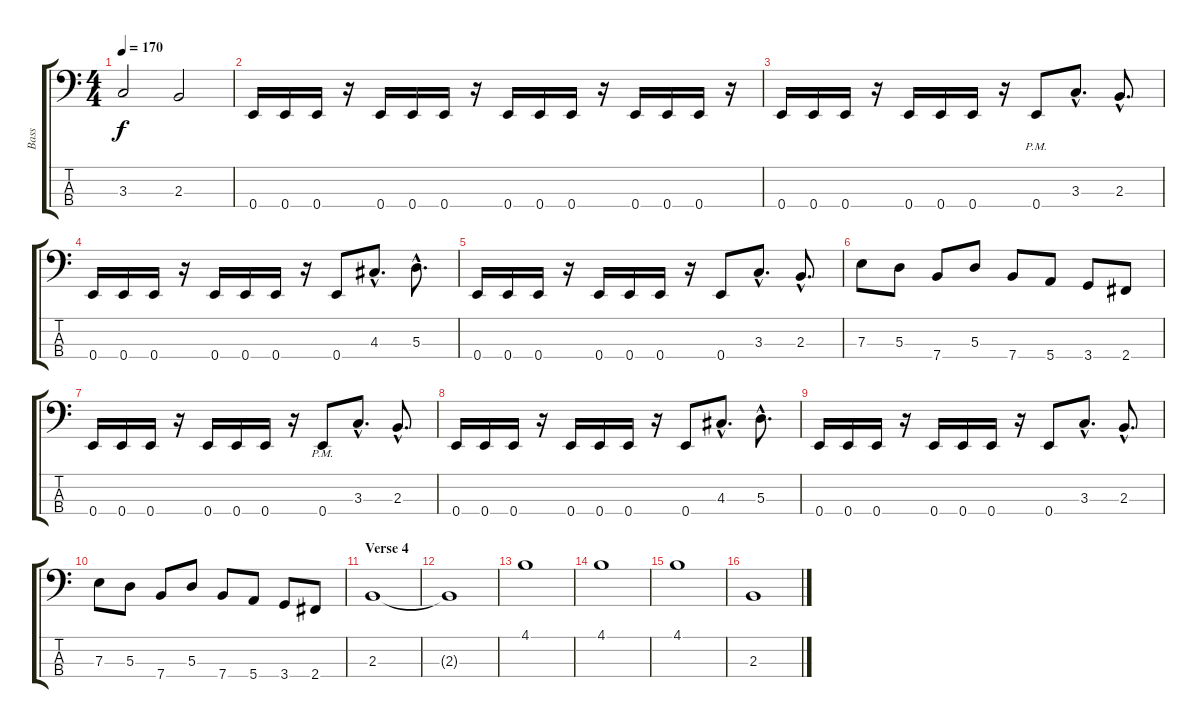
\track ("Bass" "Bass") {instrument electricbasspick}
\staff {score tabs}
\tuning (G2 D2 A1 E1) {hide}
\ts (4 4)
\tempo 170
\clef f4
\ks c
3.3.2{dy f volume 16 instrument electricbasspick} 2.3.2 |
0.4.16 0.4.16 0.4.16 r.16 0.4.16 0.4.16 0.4.16 r.16 0.4.16 0.4.16 0.4.16 r.16 0.4.16 0.4.16 0.4.16 r.16 |
0.4.16 0.4.16 0.4.16 r.16 0.4.16 0.4.16 0.4.16 r.16 0.4{pm}.8 3.3{hac}.8{d} 2.3{hac}.8{d} |
0.4.16 0.4.16 0.4.16 r.16 0.4.16 0.4.16 0.4.16 r.16 0.4.8 4.3{hac}.8{d} 5.3{hac}.8{d} |
0.4.16 0.4.16 0.4.16 r.16 0.4.16 0.4.16 0.4.16 r.16 0.4.8 3.3{hac}.8{d} 2.3{hac}.8{d} |
7.3.8 5.3.8 7.4.8 5.3.8 7.4.8 5.4.8 3.4.8 2.4.8 |
0.4.16 0.4.16 0.4.16 r.16 0.4.16 0.4.16 0.4.16 r.16 0.4{pm}.8 3.3{hac}.8{d} 2.3{hac}.8{d} |
0.4.16 0.4.16 0.4.16 r.16 0.4.16 0.4.16 0.4.16 r.16 0.4.8 4.3{hac}.8{d} 5.3{hac}.8{d} |
0.4.16 0.4.16 0.4.16 r.16 0.4.16 0.4.16 0.4.16 r.16 0.4.8 3.3{hac}.8{d} 2.3{hac}.8{d} |
7.3.8 5.3.8 7.4.8 5.3.8 7.4.8 5.4.8 3.4.8 2.4.8 |
\section ("" "Verse 4")
2.3.1 |
2.3{t}.1 |
4.1.1 |
4.1.1 |
4.1.1 |
2.3.1
